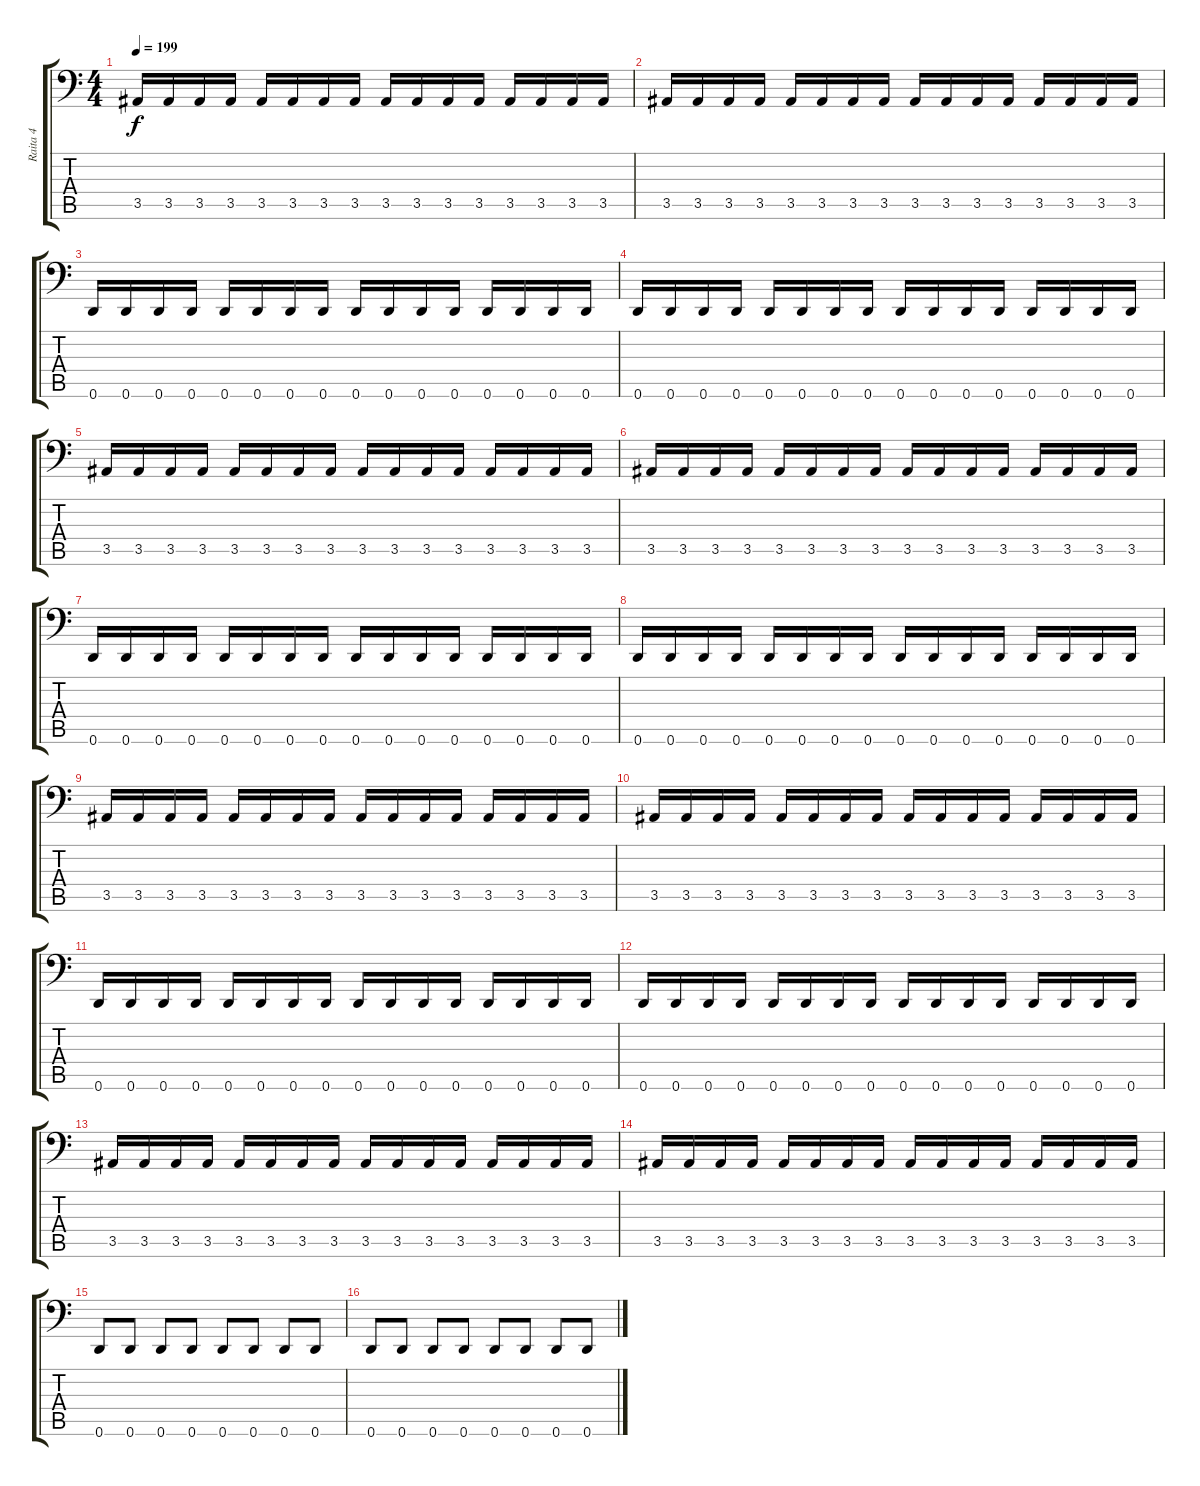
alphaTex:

\track ("Raita 4" "Raita 4") {instrument electricbassfinger}
\staff {score tabs}
\tuning (D3 A2 F2 C2 G1 D1) {hide}
\ts (4 4)
\tempo 199
\clef f4
\ks c
3.5.16{dy f} 3.5.16 3.5.16 3.5.16 3.5.16 3.5.16 3.5.16 3.5.16 3.5.16 3.5.16 3.5.16 3.5.16 3.5.16 3.5.16 3.5.16 3.5.16 |
3.5.16 3.5.16 3.5.16 3.5.16 3.5.16 3.5.16 3.5.16 3.5.16 3.5.16 3.5.16 3.5.16 3.5.16 3.5.16 3.5.16 3.5.16 3.5.16 |
0.6.16 0.6.16 0.6.16 0.6.16 0.6.16 0.6.16 0.6.16 0.6.16 0.6.16 0.6.16 0.6.16 0.6.16 0.6.16 0.6.16 0.6.16 0.6.16 |
0.6.16 0.6.16 0.6.16 0.6.16 0.6.16 0.6.16 0.6.16 0.6.16 0.6.16 0.6.16 0.6.16 0.6.16 0.6.16 0.6.16 0.6.16 0.6.16 |
3.5.16 3.5.16 3.5.16 3.5.16 3.5.16 3.5.16 3.5.16 3.5.16 3.5.16 3.5.16 3.5.16 3.5.16 3.5.16 3.5.16 3.5.16 3.5.16 |
3.5.16 3.5.16 3.5.16 3.5.16 3.5.16 3.5.16 3.5.16 3.5.16 3.5.16 3.5.16 3.5.16 3.5.16 3.5.16 3.5.16 3.5.16 3.5.16 |
0.6.16 0.6.16 0.6.16 0.6.16 0.6.16 0.6.16 0.6.16 0.6.16 0.6.16 0.6.16 0.6.16 0.6.16 0.6.16 0.6.16 0.6.16 0.6.16 |
0.6.16 0.6.16 0.6.16 0.6.16 0.6.16 0.6.16 0.6.16 0.6.16 0.6.16 0.6.16 0.6.16 0.6.16 0.6.16 0.6.16 0.6.16 0.6.16 |
3.5.16 3.5.16 3.5.16 3.5.16 3.5.16 3.5.16 3.5.16 3.5.16 3.5.16 3.5.16 3.5.16 3.5.16 3.5.16 3.5.16 3.5.16 3.5.16 |
3.5.16 3.5.16 3.5.16 3.5.16 3.5.16 3.5.16 3.5.16 3.5.16 3.5.16 3.5.16 3.5.16 3.5.16 3.5.16 3.5.16 3.5.16 3.5.16 |
0.6.16 0.6.16 0.6.16 0.6.16 0.6.16 0.6.16 0.6.16 0.6.16 0.6.16 0.6.16 0.6.16 0.6.16 0.6.16 0.6.16 0.6.16 0.6.16 |
0.6.16 0.6.16 0.6.16 0.6.16 0.6.16 0.6.16 0.6.16 0.6.16 0.6.16 0.6.16 0.6.16 0.6.16 0.6.16 0.6.16 0.6.16 0.6.16 |
3.5.16 3.5.16 3.5.16 3.5.16 3.5.16 3.5.16 3.5.16 3.5.16 3.5.16 3.5.16 3.5.16 3.5.16 3.5.16 3.5.16 3.5.16 3.5.16 |
3.5.16 3.5.16 3.5.16 3.5.16 3.5.16 3.5.16 3.5.16 3.5.16 3.5.16 3.5.16 3.5.16 3.5.16 3.5.16 3.5.16 3.5.16 3.5.16 |
0.6.8 0.6.8 0.6.8 0.6.8 0.6.8 0.6.8 0.6.8 0.6.8 |
0.6.8 0.6.8 0.6.8 0.6.8 0.6.8 0.6.8 0.6.8 0.6.8
